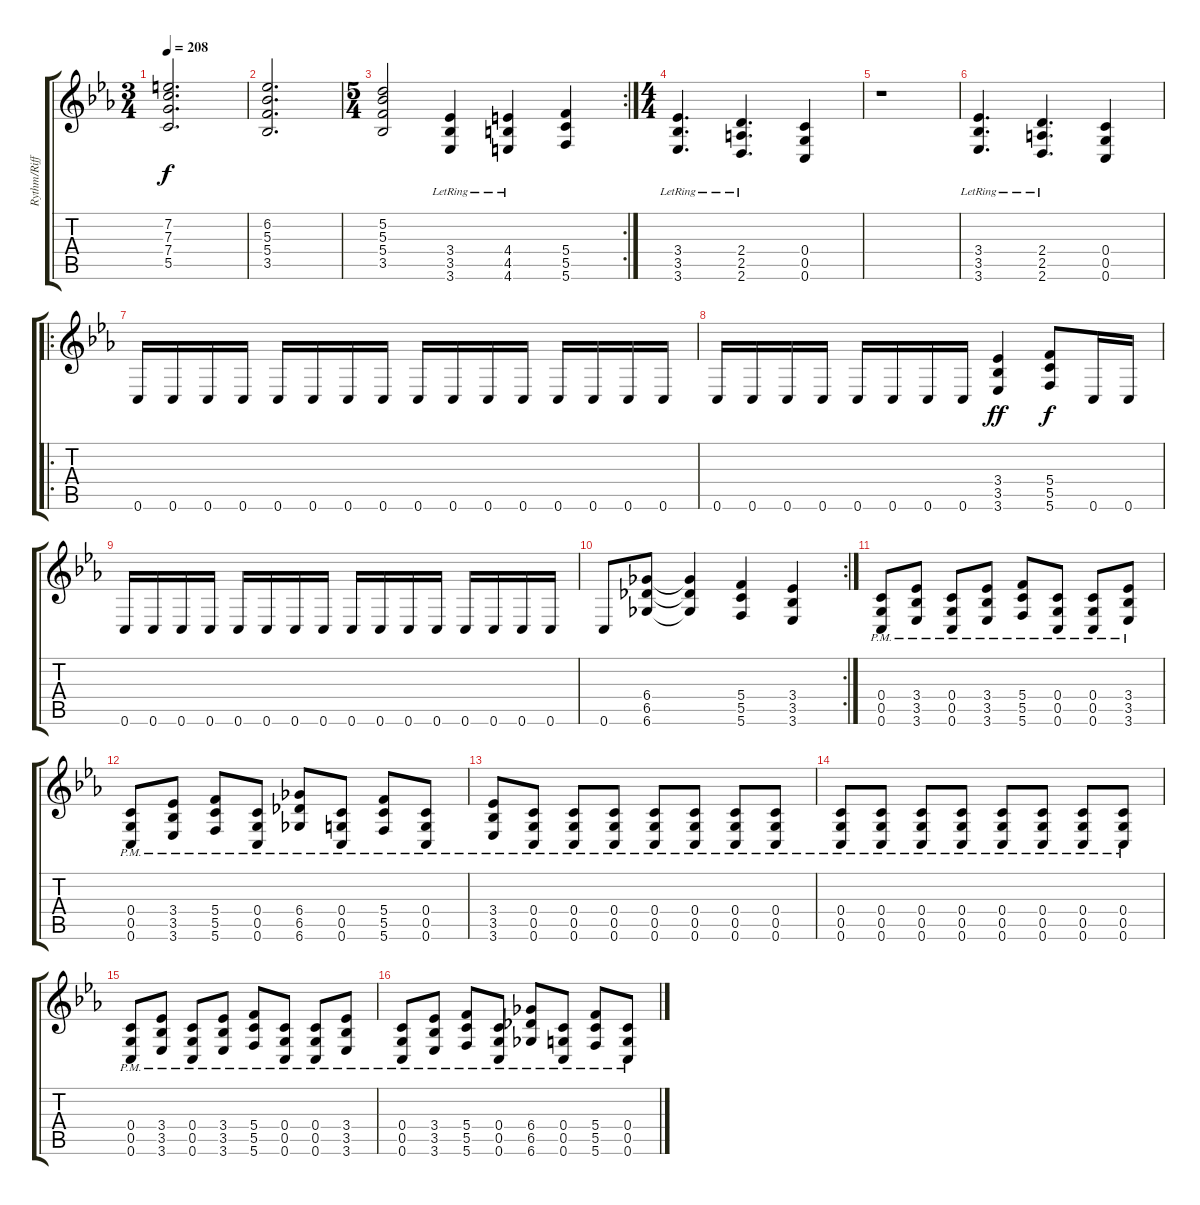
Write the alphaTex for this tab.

\track ("Rythm/Riff" "Rythm/Riff") {instrument acousticguitarsteel}
\staff {score tabs}
\tuning (D4 A3 F3 C3 G2 C2) {hide}
\ts (3 4)
\tempo 208
\clef g2
\ks cminor
(7.2 7.3 7.4 5.5).2{d dy f} |
(6.2 5.3 5.4 3.5).2{d} |
\rc 2
\ts (5 4)
(5.2 5.3 5.4 3.5).2 (3.4{lr} 3.5{lr} 3.6{lr}).4 (4.4{lr} 4.5{lr} 4.6{lr}).4 (5.4 5.5 5.6).4 |
\ts (4 4)
(3.4{lr} 3.5{lr} 3.6{lr}).4{d} (2.4{lr} 2.5{lr} 2.6{lr}).4{d} (0.4 0.5 0.6).4 |
r.1 |
(3.4{lr} 3.5{lr} 3.6{lr}).4{d} (2.4{lr} 2.5{lr} 2.6{lr}).4{d} (0.4 0.5 0.6).4 |
\ro
0.6.16 0.6.16 0.6.16 0.6.16 0.6.16 0.6.16 0.6.16 0.6.16 0.6.16 0.6.16 0.6.16 0.6.16 0.6.16 0.6.16 0.6.16 0.6.16 |
0.6.16 0.6.16 0.6.16 0.6.16 0.6.16 0.6.16 0.6.16 0.6.16 (3.4 3.5 3.6).4{dy ff} (5.4 5.5 5.6).8{dy f} 0.6.16 0.6.16 |
0.6.16 0.6.16 0.6.16 0.6.16 0.6.16 0.6.16 0.6.16 0.6.16 0.6.16 0.6.16 0.6.16 0.6.16 0.6.16 0.6.16 0.6.16 0.6.16 |
\rc 2
0.6.8 (6.4 6.5 6.6).8 (6.4{t} 6.5{t} 6.6{t}).4 (5.4 5.5 5.6).4 (3.4 3.5 3.6).4 |
(0.4{pm} 0.5{pm} 0.6{pm}).8 (3.4{pm} 3.5{pm} 3.6{pm}).8 (0.4{pm} 0.5{pm} 0.6{pm}).8 (3.4{pm} 3.5{pm} 3.6{pm}).8 (5.4{pm} 5.5{pm} 5.6{pm}).8 (0.4{pm} 0.5{pm} 0.6{pm}).8 (0.4{pm} 0.5{pm} 0.6{pm}).8 (3.4{pm} 3.5{pm} 3.6{pm}).8 |
(0.4{pm} 0.5{pm} 0.6{pm}).8 (3.4{pm} 3.5{pm} 3.6{pm}).8 (5.4{pm} 5.5{pm} 5.6{pm}).8 (0.4{pm} 0.5{pm} 0.6{pm}).8 (6.4{pm} 6.5{pm} 6.6{pm}).8 (0.4{pm} 0.5{pm} 0.6{pm}).8 (5.4{pm} 5.5{pm} 5.6{pm}).8 (0.4{pm} 0.5{pm} 0.6{pm}).8 |
(3.4{pm} 3.5{pm} 3.6{pm}).8 (0.4{pm} 0.5{pm} 0.6{pm}).8 (0.4{pm} 0.5{pm} 0.6{pm}).8 (0.4{pm} 0.5{pm} 0.6{pm}).8 (0.4{pm} 0.5{pm} 0.6{pm}).8 (0.4{pm} 0.5{pm} 0.6{pm}).8 (0.4{pm} 0.5{pm} 0.6{pm}).8 (0.4{pm} 0.5{pm} 0.6{pm}).8 |
(0.4{pm} 0.5{pm} 0.6{pm}).8 (0.4{pm} 0.5{pm} 0.6{pm}).8 (0.4{pm} 0.5{pm} 0.6{pm}).8 (0.4{pm} 0.5{pm} 0.6{pm}).8 (0.4{pm} 0.5{pm} 0.6{pm}).8 (0.4{pm} 0.5{pm} 0.6{pm}).8 (0.4{pm} 0.5{pm} 0.6{pm}).8 (0.4{pm} 0.5{pm} 0.6{pm}).8 |
(0.4{pm} 0.5{pm} 0.6{pm}).8 (3.4{pm} 3.5{pm} 3.6{pm}).8 (0.4{pm} 0.5{pm} 0.6{pm}).8 (3.4{pm} 3.5{pm} 3.6{pm}).8 (5.4{pm} 5.5{pm} 5.6{pm}).8 (0.4{pm} 0.5{pm} 0.6{pm}).8 (0.4{pm} 0.5{pm} 0.6{pm}).8 (3.4{pm} 3.5{pm} 3.6{pm}).8 |
(0.4{pm} 0.5{pm} 0.6{pm}).8 (3.4{pm} 3.5{pm} 3.6{pm}).8 (5.4{pm} 5.5{pm} 5.6{pm}).8 (0.4{pm} 0.5{pm} 0.6{pm}).8 (6.4{pm} 6.5{pm} 6.6{pm}).8 (0.4{pm} 0.5{pm} 0.6{pm}).8 (5.4{pm} 5.5{pm} 5.6{pm}).8 (0.4{pm} 0.5{pm} 0.6{pm}).8
